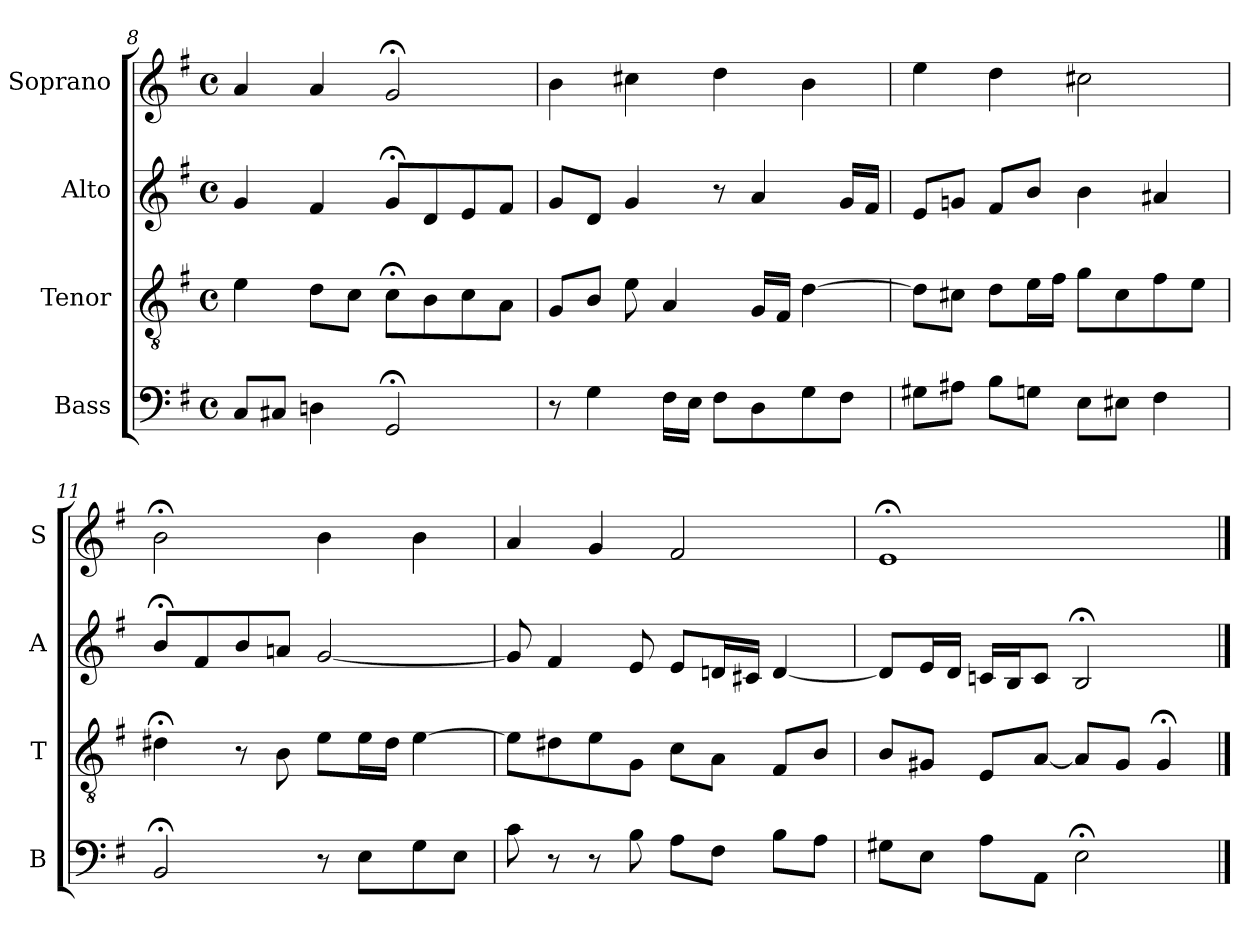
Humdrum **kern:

**kern	**kern	**kern	**kern
*part4	*part3	*part2	*part1
*staff4	*staff3	*staff2	*staff1
*I"Bass	*I"Tenor	*I"Alto	*I"Soprano
*I'B	*I'T	*I'A	*I'S
*clefF4	*clefGv2	*clefG2	*clefG2
*k[f#]	*k[f#]	*k[f#]	*k[f#]
*e:	*e:	*e:	*e:
*M4/4	*M4/4	*M4/4	*M4/4
*met(c)	*met(c)	*met(c)	*met(c)
=8	=8	=8	=8
8CL	4e	4g	4a
8C#XJ	.	.	.
4Dn	8dL	4f#	4a
.	8cJ	.	.
2GG;<	8c;<L	8g;<L	2g;<
.	8B	8d	.
.	8c	8e	.
.	8AJ	8f#J	.
=9	=9	=9	=9
8r	8GL	8gL	4b
4G	8BJ	8dJ	.
.	8e	4g	4cc#X
16F#LL	4A	.	.
16EJJ	.	.	.
8F#L	.	8r	4dd
8D	16GLL	4a	.
.	16F#JJ	.	.
8G	[4d	.	4b
8F#J	.	16gLL	.
.	.	16f#JJ	.
=10	=10	=10	=10
8G#XL	8dL]	8eL	4ee
8A#XJ	8c#XJ	8gnJ	.
8BL	8dL	8f#L	4dd
8GnJ	16eL	8bJ	.
.	16f#JJ	.	.
8EL	8gL	4b	2cc#X
8E#XiJ	8c#i	.	.
4F#i	8f#i	4a#X	.
.	8eJ	.	.
=11	=11	=11	=11
2BB;<	4d#X;<	8b;<L	2b;<
.	.	8f#	.
.	8r	8b	.
.	8B	8anJ	.
8r	8eL	[2g	4b
8EL	16eL	.	.
.	16d#JJ	.	.
8G	[4e	.	4b
8EJ	.	.	.
=12	=12	=12	=12
8c	8eL]	8g]	4a
8r	8d#X	4f#	.
8r	8e	.	4g
8B	8GJ	8e	.
8AL	8cL	8eL	2f#
8F#J	8AJ	16dnL	.
.	.	16c#XJJ	.
8BL	8F#L	[4d	.
8AJ	8BJ	.	.
=13	=13	=13	=13
8G#XL	8BL	8dL]	1e;<
8EJ	8G#XJ	16eL	.
.	.	16dJJ	.
8AL	8EL	16cnLL	.
.	.	16BJ	.
8AAJ	[8AJ	8cJ	.
2E;<	8AL]	2B;<	.
.	8G#J	.	.
.	4G#;<	.	.
==	==	==	==
*-	*-	*-	*-
